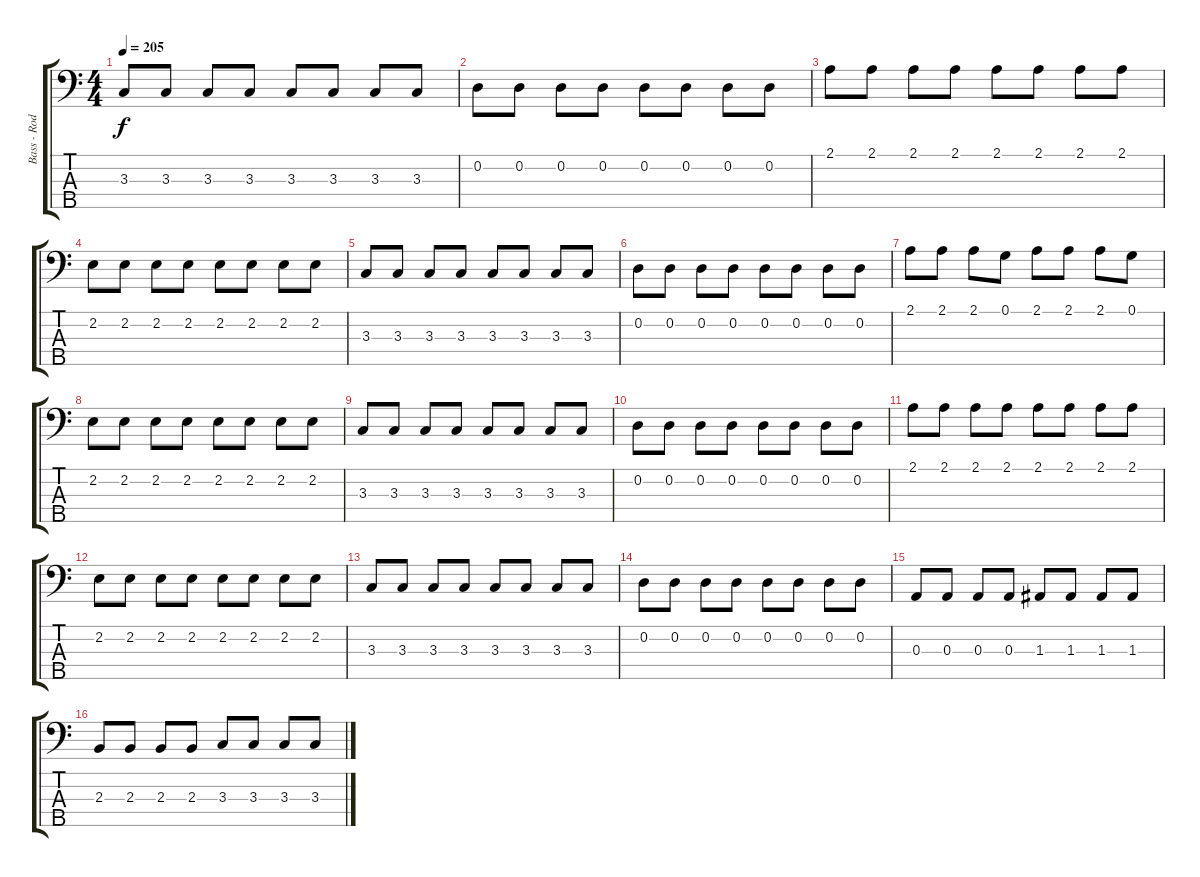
\track ("Bass - Rod" "Bass - Rod") {instrument electricbassfinger}
\staff {score tabs}
\tuning (G2 D2 A1 E1 B0) {hide}
\ts (4 4)
\tempo 205
\clef f4
\ks c
3.3.8{dy f} 3.3.8 3.3.8 3.3.8 3.3.8 3.3.8 3.3.8 3.3.8 |
0.2.8 0.2.8 0.2.8 0.2.8 0.2.8 0.2.8 0.2.8 0.2.8 |
2.1.8 2.1.8 2.1.8 2.1.8 2.1.8 2.1.8 2.1.8 2.1.8 |
2.2.8 2.2.8 2.2.8 2.2.8 2.2.8 2.2.8 2.2.8 2.2.8 |
3.3.8 3.3.8 3.3.8 3.3.8 3.3.8 3.3.8 3.3.8 3.3.8 |
0.2.8 0.2.8 0.2.8 0.2.8 0.2.8 0.2.8 0.2.8 0.2.8 |
2.1.8 2.1.8 2.1.8 0.1.8 2.1.8 2.1.8 2.1.8 0.1.8 |
2.2.8 2.2.8 2.2.8 2.2.8 2.2.8 2.2.8 2.2.8 2.2.8 |
3.3.8 3.3.8 3.3.8 3.3.8 3.3.8 3.3.8 3.3.8 3.3.8 |
0.2.8 0.2.8 0.2.8 0.2.8 0.2.8 0.2.8 0.2.8 0.2.8 |
2.1.8 2.1.8 2.1.8 2.1.8 2.1.8 2.1.8 2.1.8 2.1.8 |
2.2.8 2.2.8 2.2.8 2.2.8 2.2.8 2.2.8 2.2.8 2.2.8 |
3.3.8 3.3.8 3.3.8 3.3.8 3.3.8 3.3.8 3.3.8 3.3.8 |
0.2.8 0.2.8 0.2.8 0.2.8 0.2.8 0.2.8 0.2.8 0.2.8 |
0.3.8 0.3.8 0.3.8 0.3.8 1.3.8 1.3.8 1.3.8 1.3.8 |
2.3.8 2.3.8 2.3.8 2.3.8 3.3.8 3.3.8 3.3.8 3.3.8
